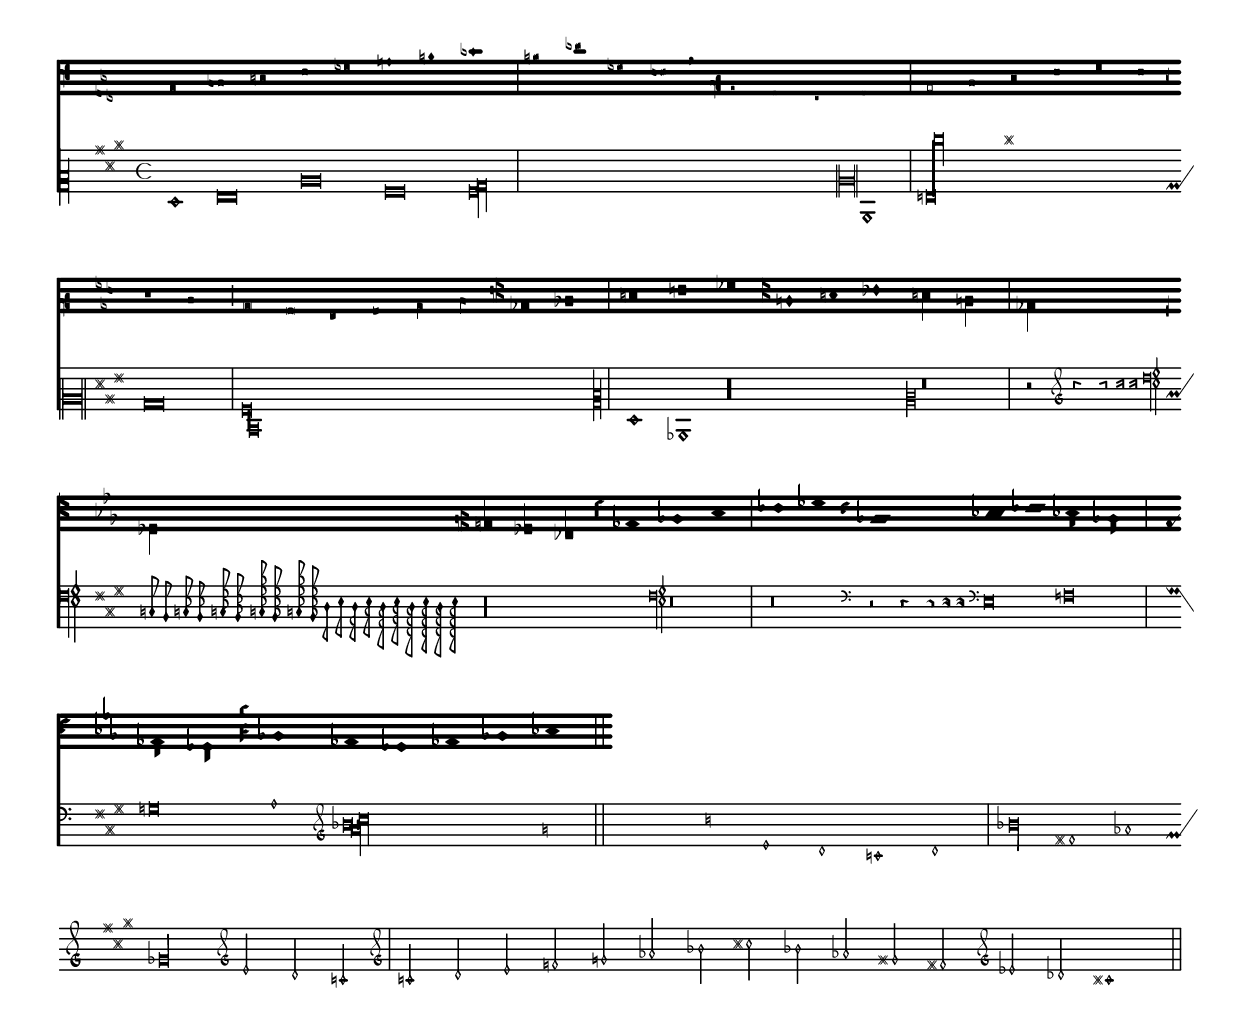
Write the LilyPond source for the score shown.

%% DO NOT EDIT this file manually; it was automatically
%% generated from the LilyPond Snippet Repository
%% (http://lsr.di.unimi.it).
%%
%% Make any changes in the LSR itself, or in
%% `Documentation/snippets/new/`, then run
%% `scripts/auxiliar/makelsr.pl`.
%%
%% This file is in the public domain.

\version "2.24.0"

\header {
  lsrtags = "ancient-notation, symbols-and-glyphs"

  texidoc = "
Shown here are many of the symbols that are included in LilyPond's
ancient notation.
"

  doctitle = "Ancient fonts"
} % begin verbatim


upperStaff = \new VaticanaStaff = "upperStaff" <<
  \context VaticanaVoice <<
    \transpose c c {

      \override NoteHead.style = #'vaticana.punctum
      \key es \major
      \clef "vaticana-fa2"
      c1 des e f ges

      \override NoteHead.style = #'vaticana.inclinatum
      a! b ces'
      \bar "|"

      \override NoteHead.style = #'vaticana.quilisma
      b! des'! ges! fes!
      \breathe
      \clef "vaticana-fa1"
      \override NoteHead.style = #'vaticana.plica
      es d
      \override NoteHead.style = #'vaticana.reverse.plica
      c d
      \bar "|"

      \override NoteHead.style = #'vaticana.punctum.cavum
      es f
      \override NoteHead.style = #'vaticana.lpes
      g as
      \override NoteHead.style = #'vaticana.upes
      bes as
      \override NoteHead.style = #'vaticana.vupes
      g f
      \override NoteHead.style = #'vaticana.linea.punctum
      \once \override Staff.BarLine.bar-extent = #'(-1 . 1) \bar "|"

      es d
      \override NoteHead.style = #'vaticana.epiphonus
      c d
      \override NoteHead.style = #'vaticana.cephalicus
      es f

      \set Staff.alterationGlyphs =
        #alteration-medicaea-glyph-name-alist
      \override Staff.Custos.style = #'medicaea
      \override NoteHead.style = #'medicaea.punctum
      \clef "medicaea-fa2"
      ces des
      \bar "|"

      e! f! ges
      \clef "medicaea-do2"
      \override NoteHead.style = #'medicaea.inclinatum
      a! b! ces'
      \override NoteHead.style = #'medicaea.virga
      b! a!
      \bar "|"

      ges fes
      \clef "medicaea-fa1"
      \override NoteHead.style = #'medicaea.rvirga
      e des ces

      \set Staff.alterationGlyphs =
        #alteration-hufnagel-glyph-name-alist
      \override Staff.Custos.style = #'hufnagel
      \override NoteHead.style = #'hufnagel.punctum
      \clef "hufnagel-fa2"
      ces des es
      \bar "|"

      fes ges
      \clef "hufnagel-do2"
      \override NoteHead.style = #'hufnagel.lpes
      as! bes! ces'
      \override NoteHead.style = #'hufnagel.virga
      bes! as!
      \bar "|"

      ges! fes!
      \clef "hufnagel-do-fa"
      \override NoteHead.style = #'hufnagel.punctum
      es! des ces des! es! fes!
      \bar "||"

      s32*1
    }
  >>
>>

lowerStaff = \new MensuralStaff = "lowerStaff" <<
  \context MensuralVoice <<
    \transpose c c {

      \key a \major
      cis'1 d'\breve gis'\breve e'\breve \[ e'\longa fis'\longa \]
      \set Staff.forceClef = ##t
      \clef "neomensural-c2"
      cis1
      \bar "|"

      \[ g\breve dis''\longa \]
      b\breve \[ a\longa d\longa \]
      \clef "petrucci-c2"

      fis1 ces1
      \clef "petrucci-c2"
      r\longa
      \set Staff.forceClef = ##t
      \clef "mensural-c2"
      r\breve
      \bar "|"

      r2
      \clef "mensural-g"
      r4 r8 r16 r16
      \override NoteHead.style = #'mensural
      \override Rest.style = #'mensural
      \clef "petrucci-f"
      c8 b, c16 b, c32 b, c64 b, c64 b,
      d8 e d16 e d32 e d64 e d64 e
      r\longa
      \set Staff.forceClef = ##t
      \clef "petrucci-f"
      r\breve
      \bar "|"

      r\breve
      \clef "mensural-f"
      r2 r4 r8 r16 r16

      \set Staff.forceClef = ##t
      \clef "mensural-f"
      e\breve f g a1
      \clef "mensural-g"

      \[ bes'!\longa a'!\longa c''!\longa \]
      e'1 d' c' d' \bar "|"
      \bar "|"

      bes'!\longa fis'!1 as'!1 ges'!\longa % lig
      \set Staff.forceClef = ##t
      \clef "mensural-g"
      e'2 d' c' \bar "|"

      \set Staff.forceClef = ##t
      \clef "petrucci-g"
      c'2 d' e' f'
      \clef "petrucci-g"
      g' as'! bes'! cis''!
      bes'! as'! gis'! fis'!
      \set Staff.forceClef = ##t
      \clef "mensural-g"
      es'! des'! cis'!1 \bar "||"
    }
  >>
>>

\paper {
  line-thickness = #(/ staff-space 5.0)
}

\score {
  <<
    \upperStaff
    \lowerStaff
  >>
  \layout {
    indent = 0.0
    \context {
      \Score
      timing = ##f
    }
    \context {
      \MensuralVoice
      \override NoteHead.style = #'neomensural
      \override Rest.style = #'neomensural
      \override Flag.style = #'mensural
      \override Stem.thickness = #1.0
    }
    \context {
      \MensuralStaff
      \revert  BarLine.transparent
      alterationGlyphs =
        #alteration-mensural-glyph-name-alist
      clefGlyph = #"clefs.petrucci.c2"
      \override Clef.space-alist =
        #(grob-transformer 'space-alist
          (lambda (grob orig)
            (acons 'custos '(extra-space . 0.7) orig)))
    }
    \context {
      \VaticanaStaff
      \revert  BarLine.transparent
      \override StaffSymbol.thickness = #2.0
      alterationGlyphs =
        #alteration-vaticana-glyph-name-alist
      \override Custos.neutral-position = #4
      \override Clef.space-alist =
        #(grob-transformer 'space-alist
          (lambda (grob orig)
            (acons 'custos '(extra-space . 0.7) orig)))
    }
  }
}
